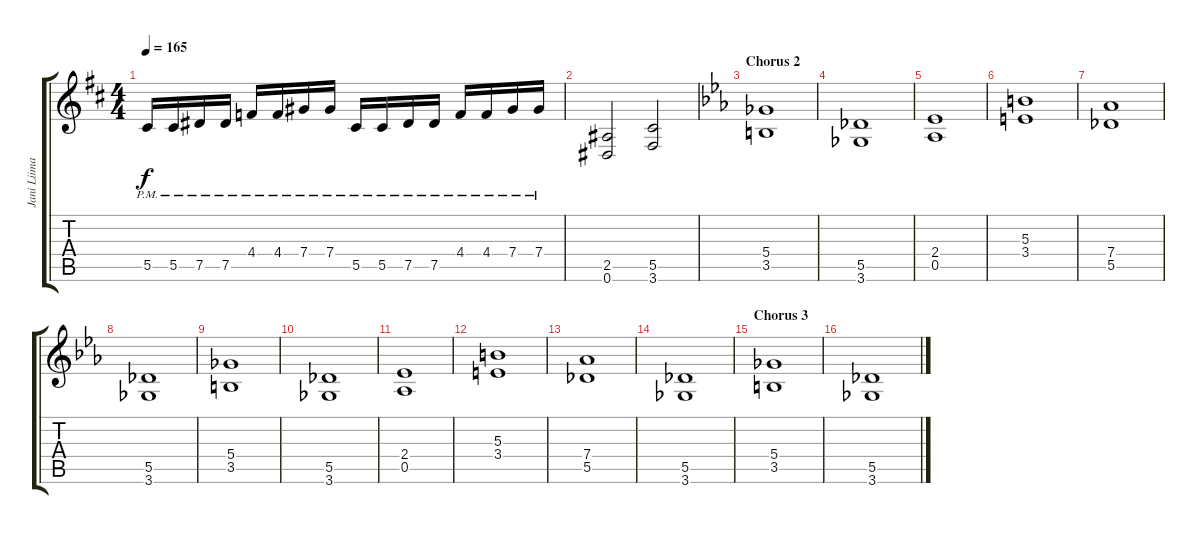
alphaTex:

\track ("Jani Liimatainen" "Jani Liima") {instrument distortionguitar}
\staff {score tabs}
\tuning (Eb4 Bb3 Gb3 Db3 Ab2 Eb2) {hide}
\ts (4 4)
\tempo 165
\clef g2
\ks bminor
5.5{pm}.16{dy f} 5.5{pm}.16 7.5{pm}.16 7.5{pm}.16 4.4{pm}.16 4.4{pm}.16 7.4{pm}.16 7.4{pm}.16 5.5{pm}.16 5.5{pm}.16 7.5{pm}.16 7.5{pm}.16 4.4{pm}.16 4.4{pm}.16 7.4{pm}.16 7.4{pm}.16 |
(2.5 0.6).2 (5.5 3.6).2 |
\section ("" "Chorus 2")
\ks cminor
(5.4 3.5).1 |
(5.5 3.6).1 |
(2.4 0.5).1 |
(5.3 3.4).1 |
(7.4 5.5).1 |
(5.5 3.6).1 |
(5.4 3.5).1 |
(5.5 3.6).1 |
(2.4 0.5).1 |
(5.3 3.4).1 |
(7.4 5.5).1 |
(5.5 3.6).1 |
\section ("" "Chorus 3")
(5.4 3.5).1 |
(5.5 3.6).1
